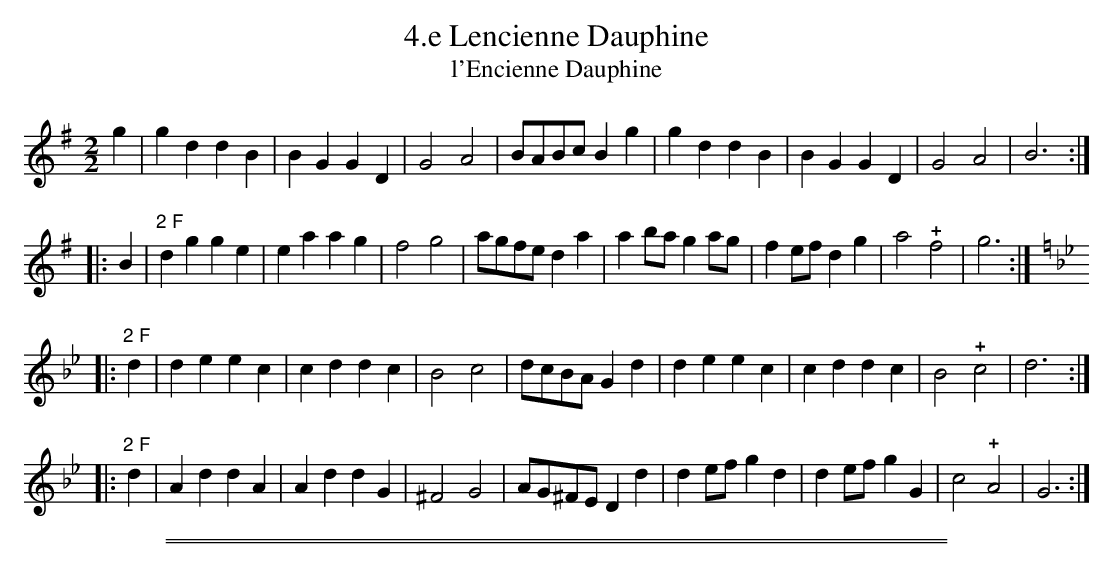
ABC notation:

X:1
T: 4.e Lencienne Dauphine
T: l'Encienne Dauphine
M: 2/2
L: 1/8
K: G
g2 |\
g2d2 d2B2 | B2G2 G2D2 | G4 A4 | BABc B2g2 |\
g2d2 d2B2 | B2G2 G2D2 | G4 A4 | B6 :|
|: B2 |\
"2 F"d2g2 g2e2 | e2a2 a2g2 | f4 g4 | agfe d2a2 |\
a2ba g2ag | f2ef d2g2 | a4 !+!f4 | g6 :|[K:Gm]
|: "2 F" d2 |\
d2e2 e2c2 | c2d2 d2c2 | B4 c4 | dcBA G2d2 |\
d2e2 e2c2 | c2d2 d2c2 | B4 !+!c4 | d6 :|
|: "2 F"d2 |\
A2d2 d2A2 | A2d2 d2G2 | ^F4 G4 | AG^FE D2d2 |\
d2ef g2d2 | d2ef g2G2 | c4 !+!A4 | G6 :|
